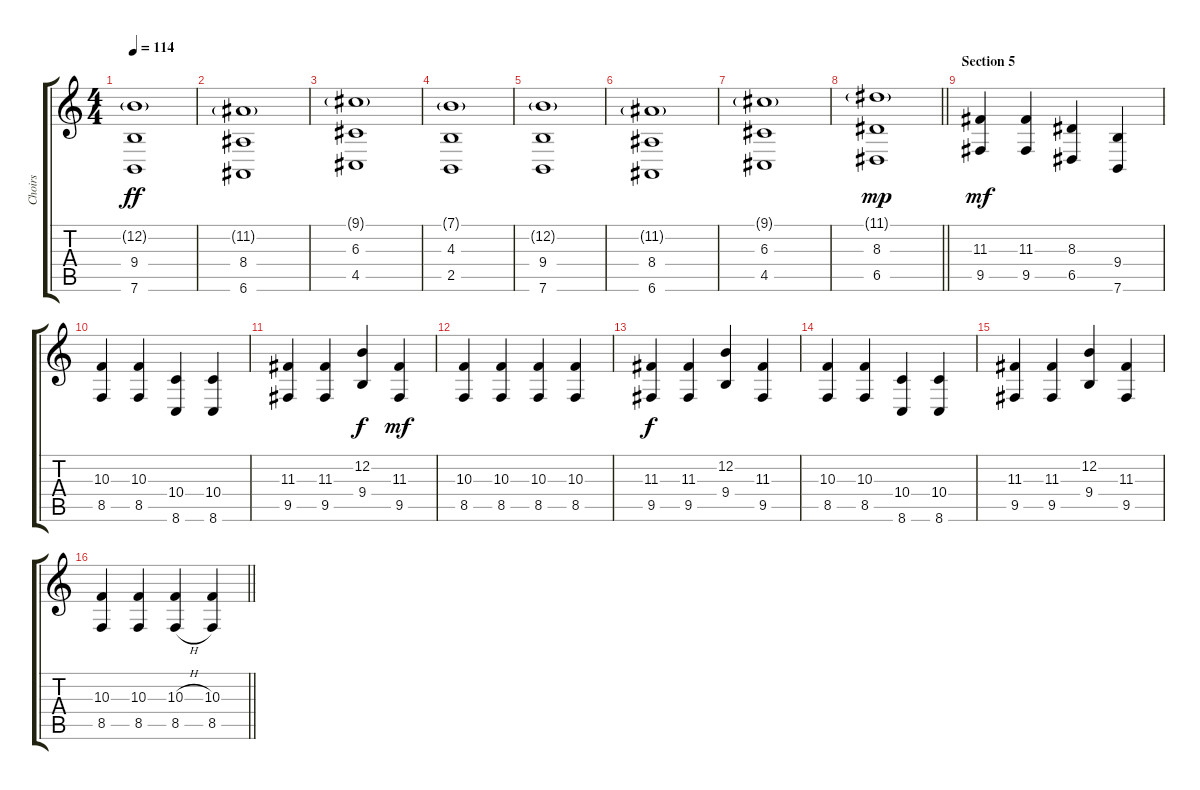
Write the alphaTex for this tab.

\track ("Choirs" "Choirs") {instrument choiraahs}
\staff {score tabs}
\tuning (E4 B3 G3 D3 A2 E2) {hide}
\ts (4 4)
\tempo 114
\clef g2
\ks c
(12.2{g} 9.4 7.6).1{dy ff} |
(11.2{g} 8.4 6.6).1 |
(9.1{g} 6.3 4.5).1 |
(7.1{g} 4.3 2.5).1 |
(12.2{g} 9.4 7.6).1 |
(11.2{g} 8.4 6.6).1 |
(9.1{g} 6.3 4.5).1 |
\barLineRight lightlight
(11.1{g} 8.3 6.5).1{dy mp} |
\section ("" "Section 5")
(11.3 9.5).4{dy mf instrument pad4choir} (11.3 9.5).4 (8.3 6.5).4 (9.4 7.6).4 |
(10.3 8.5).4 (10.3 8.5).4 (10.4 8.6).4 (10.4 8.6).4 |
(11.3 9.5).4 (11.3 9.5).4 (12.2 9.4).4{dy f} (11.3 9.5).4{dy mf} |
(10.3 8.5).4 (10.3 8.5).4 (10.3 8.5).4 (10.3 8.5).4 |
(11.3 9.5).4{dy f} (11.3 9.5).4 (12.2 9.4).4 (11.3 9.5).4 |
(10.3 8.5).4 (10.3 8.5).4 (10.4 8.6).4 (10.4 8.6).4 |
(11.3 9.5).4 (11.3 9.5).4 (12.2 9.4).4 (11.3 9.5).4 |
\barLineRight lightlight
(10.3 8.5).4 (10.3 8.5).4 (10.3{h} 8.5{h}).4 (10.3 8.5).4
